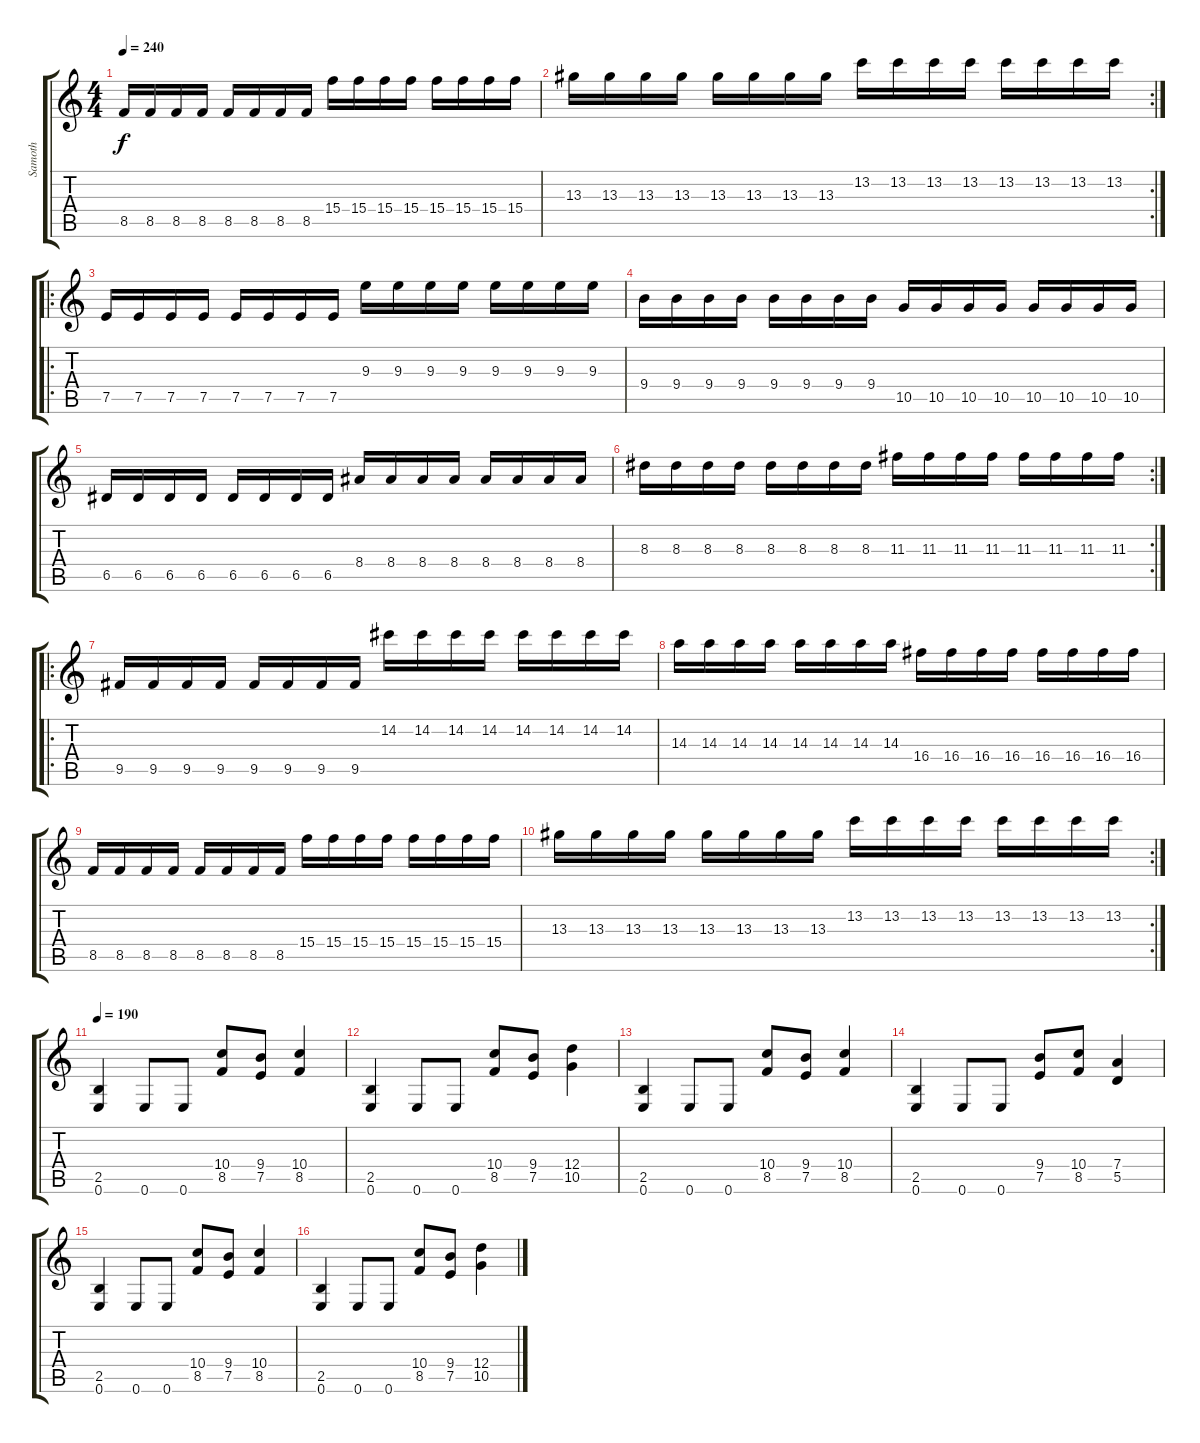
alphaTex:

\track ("Samoth" "Samoth") {instrument distortionguitar}
\staff {score tabs}
\tuning (E4 B3 G3 D3 A2 E2) {hide}
\ts (4 4)
\tempo 240
\clef g2
\ks c
8.5.16{dy f} 8.5.16 8.5.16 8.5.16 8.5.16 8.5.16 8.5.16 8.5.16 15.4.16 15.4.16 15.4.16 15.4.16 15.4.16 15.4.16 15.4.16 15.4.16 |
\rc 2
13.3.16 13.3.16 13.3.16 13.3.16 13.3.16 13.3.16 13.3.16 13.3.16 13.2.16 13.2.16 13.2.16 13.2.16 13.2.16 13.2.16 13.2.16 13.2.16 |
\ro
7.5.16 7.5.16 7.5.16 7.5.16 7.5.16 7.5.16 7.5.16 7.5.16 9.3.16 9.3.16 9.3.16 9.3.16 9.3.16 9.3.16 9.3.16 9.3.16 |
9.4.16 9.4.16 9.4.16 9.4.16 9.4.16 9.4.16 9.4.16 9.4.16 10.5.16 10.5.16 10.5.16 10.5.16 10.5.16 10.5.16 10.5.16 10.5.16 |
6.5.16 6.5.16 6.5.16 6.5.16 6.5.16 6.5.16 6.5.16 6.5.16 8.4.16 8.4.16 8.4.16 8.4.16 8.4.16 8.4.16 8.4.16 8.4.16 |
\rc 2
8.3.16 8.3.16 8.3.16 8.3.16 8.3.16 8.3.16 8.3.16 8.3.16 11.3.16 11.3.16 11.3.16 11.3.16 11.3.16 11.3.16 11.3.16 11.3.16 |
\ro
9.5.16 9.5.16 9.5.16 9.5.16 9.5.16 9.5.16 9.5.16 9.5.16 14.2.16 14.2.16 14.2.16 14.2.16 14.2.16 14.2.16 14.2.16 14.2.16 |
14.3.16 14.3.16 14.3.16 14.3.16 14.3.16 14.3.16 14.3.16 14.3.16 16.4.16 16.4.16 16.4.16 16.4.16 16.4.16 16.4.16 16.4.16 16.4.16 |
8.5.16 8.5.16 8.5.16 8.5.16 8.5.16 8.5.16 8.5.16 8.5.16 15.4.16 15.4.16 15.4.16 15.4.16 15.4.16 15.4.16 15.4.16 15.4.16 |
\rc 2
13.3.16 13.3.16 13.3.16 13.3.16 13.3.16 13.3.16 13.3.16 13.3.16 13.2.16 13.2.16 13.2.16 13.2.16 13.2.16 13.2.16 13.2.16 13.2.16 |
\tempo 190
(2.5 0.6).4 0.6.8 0.6.8 (10.4 8.5).8 (9.4 7.5).8 (10.4 8.5).4 |
(2.5 0.6).4 0.6.8 0.6.8 (10.4 8.5).8 (9.4 7.5).8 (12.4 10.5).4 |
(2.5 0.6).4 0.6.8 0.6.8 (10.4 8.5).8 (9.4 7.5).8 (10.4 8.5).4 |
(2.5 0.6).4 0.6.8 0.6.8 (9.4 7.5).8 (10.4 8.5).8 (7.4 5.5).4 |
(2.5 0.6).4 0.6.8 0.6.8 (10.4 8.5).8 (9.4 7.5).8 (10.4 8.5).4 |
(2.5 0.6).4 0.6.8 0.6.8 (10.4 8.5).8 (9.4 7.5).8 (12.4 10.5).4
